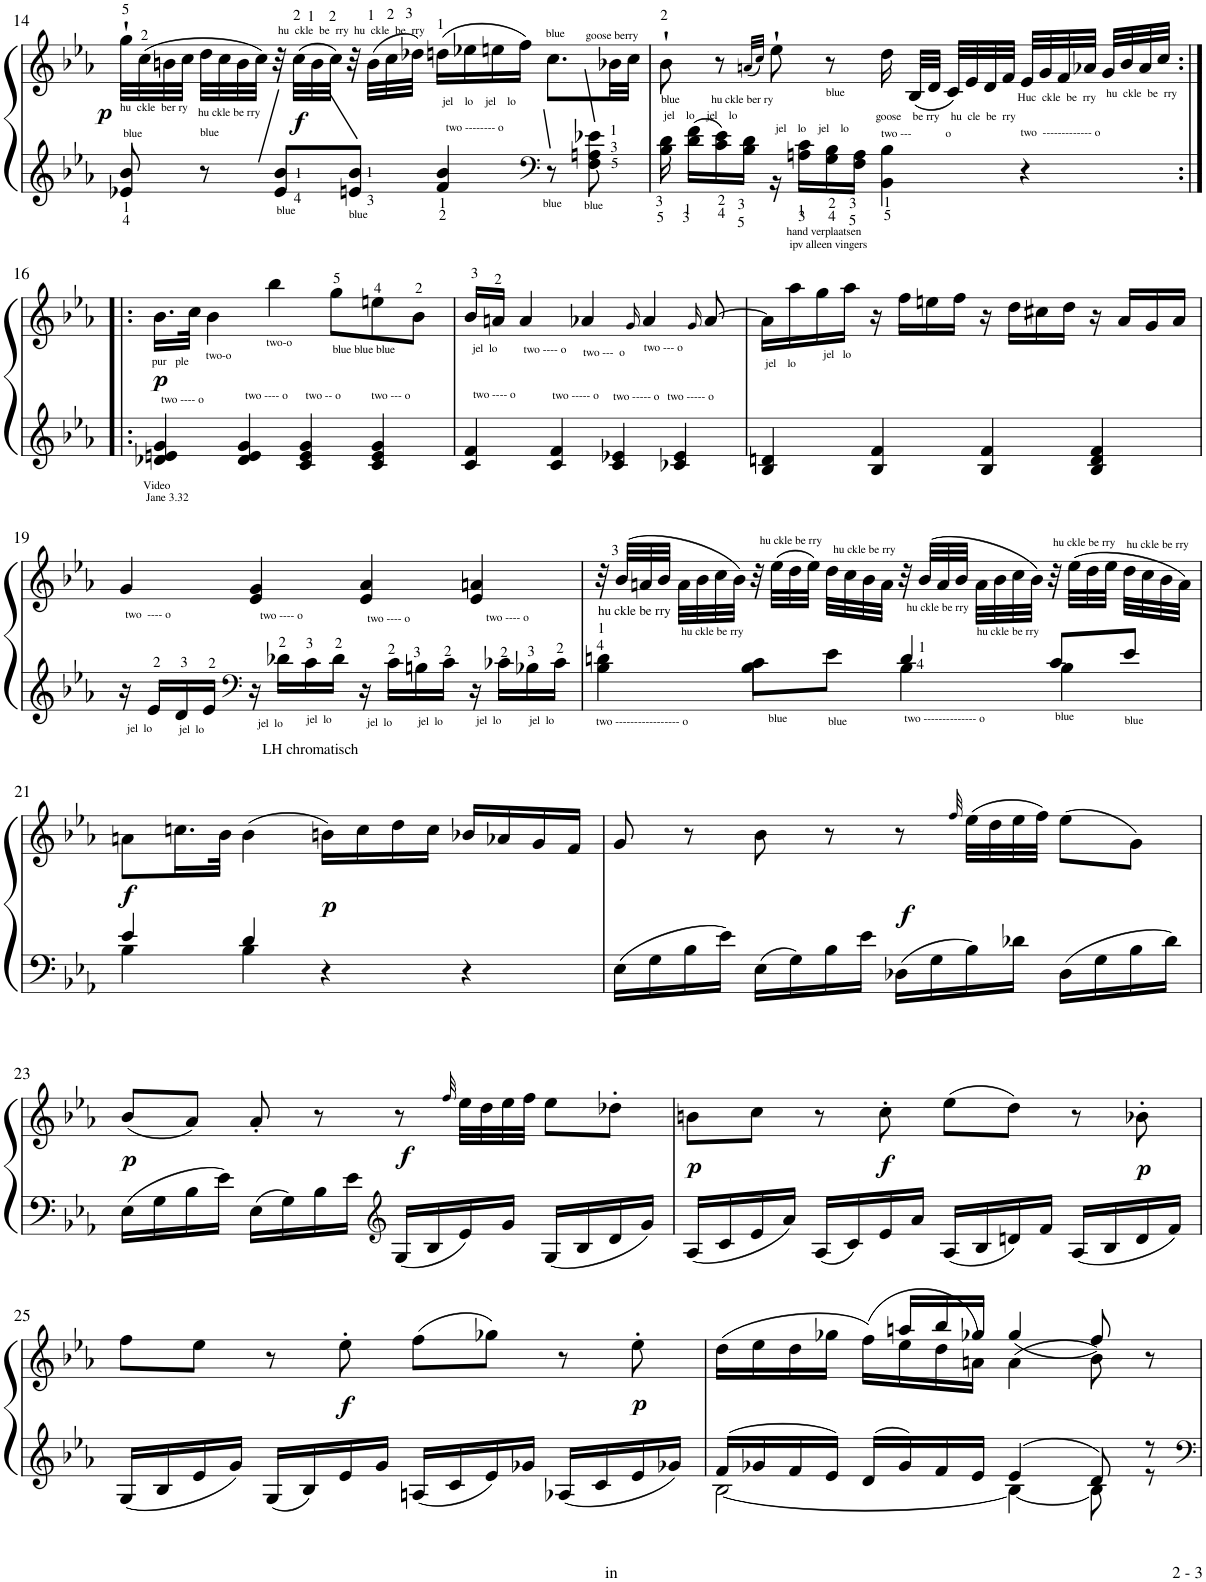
**kern	**kern	**dynam
*part1	*part1	*part1
*staff2	*staff1	*staff1/2
*I"Piano	*	*
*I'Pno.	*	*
!!LO:PB:g=z
*clefG2	*clefG2	*
*k[b-e-a-]	*k[b-e-a-]	*
*M4/4	*M4/4	*
*met(c)	*met(c)	*
=14	=14	=14
!LO:TX:a:t=blue	!	!
!LO:TX:a:t=hu  ckle  ber ry	!	!
!	!	!LO:DY:b
8e-X/ 8b-/	32gg`\LLL	p
.	(>32cc\	.
.	32bn\	.
.	32cc\JJJ	.
!	!LO:TX:b:t=hu ckle be rry	!
!LO:TX:a:t=blue	!	!
8r	32dd\LLL	.
.	32cc\	.
.	32b\	.
.	32cc\JJJ)	.
!LO:TX:b:t=blue	!	!
8e-/ 8b-/L	32r	.
!	!LO:TX:a:t=hu  ckle  be  rry	!
!	!	!LO:DY:b
.	(>32cc\LLL	f
.	32b\	.
.	32cc\JJJ)	.
!	!LO:TX:a:t=hu  ckle  be  rry	!
!LO:TX:b:t=blue	!	!
8en/ 8b-/J	32r	.
.	(32b\LLL	.
.	32cc\	.
.	32dd-X\JJJ)	.
!	!LO:TX:b:t=jel    lo    jel    lo	!
!LO:TX:a:t=two -------- o	!	!
4f/ 4b-/	(16ddn\LL	.
.	16ee-X\	.
.	16een\	.
.	16ff\JJ)	.
*clefF4	*	*
!	!LO:TX:a:t=blue	!
!LO:TX:b:t=blue	!	!
!LO:TX:a:t=goose berry	!	!
8r	8.cc\L	.
!LO:TX:b:t=blue	!	!
8F\ 8An\ 8e-X\	.	.
.	32b-X\LL	.
.	32cc\JJJ	.
=15	=15	=15
*^	*	*
!	!	!LO:TX:b:t=blue           hu ckle ber ry	!
!LO:TX:a:t=jel    lo    jel    lo	!	!	!
16ryy	16B-\ 16d\	8b-`\	.
16d\ 16f\LL	8.ryy	.	.
16c\ 16e-\	.	8r	.
16B-\ 16d\JJ	.	.	.
.	.	(<32qan/LLL	.
.	.	32qcc/JJJ)	.
!LO:TX:a:t=jel    lo    jel    lo	!	!	!
16ryy	16r	8ee-`\	.
!LO:TX:b:t=hand verplaatsen	!	!	!
!LO:TX:b:t=ipv alleen vingers	!	!	!
16An\ 16c\LL	2ryy	.	.
!	!	!LO:TX:b:t=blue	!
16G\ 16B-\	.	8r	.
16F\ 16A\JJ	.	.	.
!	!	!LO:TX:b:t=goose    be rry    hu  cle  be  rry	!
!LO:TX:a:t=two ---            o	!	!	!
4BB-\ 4B-\	.	16dd\	.
.	.	(<32B-/LLL	.
.	.	32d/JJJ	.
.	.	32c/LLL)	.
.	.	32e-/	.
.	.	32d/	.
.	.	32f/JJJ	.
!	!	!LO:TX:b:t=Huc  ckle  be  rry	!
!LO:TX:a:t=two  ------------- o	!	!	!
4r	.	32e-/LLL	.
.	.	32g/	.
.	8.ryy	32f/	.
.	.	32a-X/JJJ	.
!	!	!LO:TX:b:t=hu  ckle  be  rry	!
.	.	32g/LLL	.
.	.	32b-/	.
.	.	32a-/	.
.	.	32cc/JJJ	.
*v	*v	*	*
!!LO:LB:g=z
=16:|!|:	=16:|!|:	=16:|!|:
!	!LO:TX:b:t=pur   ple	!
!LO:TX:a:t=two ---- o	!	!
!LO:TX:b:t=Video	!	!
!LO:TX:b:t=Jane 3.32	!	!
!	!	!LO:DY:b
4d-X/ 4en/ 4g/	16.b-\LL	p
.	32cc\JJk	.
!	!LO:TX:b:t=two-o	!
.	4b-\	.
!LO:TX:a:t=two ---- o	!	!
4d-/ 4e/ 4g/	.	.
!	!LO:TX:b:t=two-o	!
.	4bb-\	.
!LO:TX:a:t=two -- o	!	!
4c/ 4e/ 4g/	.	.
!	!LO:TX:b:t=blue blue blue	!
.	8gg\L	.
!LO:TX:a:t=two --- o	!	!
4c/ 4e/ 4g/	8een\	.
.	8b-\J	.
=17	=17	=17
!	!LO:TX:b:t=jel  lo	!
!LO:TX:a:t=two ---- o	!	!
4c/ 4f/	16b-/LL	.
.	16an/JJ	.
!	!LO:TX:b:t=two ---- o	!
.	4a/	.
!LO:TX:a:t=two ----- o	!	!
4c/ 4f/	.	.
!	!LO:TX:b:t=two ---  o	!
.	4a-X/	.
!LO:TX:a:t=two ----- o	!	!
4c/ 4e-X/	.	.
.	16qg/	.
!	!LO:TX:b:t=two --- o	!
.	4a-/	.
!LO:TX:a:t=two ----- o	!	!
4c-X/ 4e-/	.	.
.	16qg/	.
.	[8a-/	.
=18	=18	=18
!	!LO:TX:b:t=jel    lo	!
4B-/ 4dn/	16a-\LL]	.
.	16aa-\	.
!	!LO:TX:b:t=jel   lo	!
.	16gg\	.
.	16aa-\JJ	.
4B-/ 4f/	16r	.
.	16ff\LL	.
.	16een\	.
.	16ff\JJ	.
4B-/ 4f/	16r	.
.	16dd\LL	.
.	16cc#X\	.
.	16dd\JJ	.
4B-/ 4d/ 4f/	16r	.
.	16a-/LL	.
.	16g/	.
.	16a-/JJ	.
!!LO:LB:g=z
=19	=19	=19
!	!LO:TX:b:t=two  ---- o	!
!LO:TX:b:t=jel  lo	!	!
16r	4g/	.
16e-/LL	.	.
!LO:TX:b:t=jel  lo	!	!
16d/	.	.
16e-/JJ	.	.
*clefF4	*	*
!	!LO:TX:b:t=two ---- o	!
!LO:TX:b:t=jel  lo	!	!
16r	4e-/ 4g/	.
!LO:TX:b:t=LH chromatisch	!	!
16d-X\LL	.	.
!LO:TX:b:t=jel  lo	!	!
16c\	.	.
16d-\JJ	.	.
!	!LO:TX:b:t=two ---- o	!
!LO:TX:b:t=jel  lo	!	!
16r	4e-/ 4a-/	.
16c\LL	.	.
!LO:TX:b:t=jel  lo	!	!
16Bn\	.	.
16c\JJ	.	.
!	!LO:TX:b:t=two ---- o	!
!LO:TX:b:t=jel  lo	!	!
16r	4e-/ 4an/	.
16c-X\LL	.	.
!LO:TX:b:t=jel  lo	!	!
16B-X\	.	.
16c-\JJ	.	.
=20	=20	=20
*^	*	*
!	!	!LO:TX:b:t=hu ckle be rry	!
!LO:TX:b:t=blue	!	!	!
!LO:TX:b:t=two ----------------- o	!	!	!
4B-\ 4dn\	4ryy	32r	.
.	.	(32b-/LLL	.
.	.	32an/	.
.	.	32b-/JJJ	.
!	!	!LO:TX:b:t=hu ckle be rry	!
.	.	32a\LLL	.
.	.	32b-\	.
.	.	32cc\	.
.	.	32b-\JJJ)	.
!	!	!LO:TX:a:t=hu ckle be rry	!
4B-\	8c\L	32r	.
.	.	(32ee-\LLL	.
.	.	32dd\	.
.	.	32ee-\JJJ)	.
!	!	!LO:TX:a:t=hu ckle be rry	!
!	!LO:TX:b:t=blue	!	!
.	8e-\J	32dd\LLL	.
.	.	32cc\	.
.	.	32b-\	.
.	.	32a\JJJ	.
!	!	!LO:TX:b:t=hu ckle be rry	!
!LO:TX:b:t=two -------------- o	!	!	!
4B-\	4d/	32r	.
.	.	(32b-/LLL	.
.	.	32a/	.
.	.	32b-/JJJ	.
!	!	!LO:TX:b:t=hu ckle be rry	!
.	.	32a\LLL	.
.	.	32b-\	.
.	.	32cc\	.
.	.	32b-\JJJ)	.
!	!	!LO:TX:a:t=hu ckle be rry	!
!LO:TX:b:t=blue	!	!	!
4B-\	8c/L	32r	.
.	.	(32ee-\LLL	.
.	.	32dd\	.
.	.	32ee-\JJJ	.
!	!	!LO:TX:a:t=hu ckle be rry	!
!	!LO:TX:b:t=blue	!	!
.	8e-/J	32dd\LLL	.
.	.	32cc\	.
.	.	32b-\	.
.	.	32a\JJJ)	.
!!LO:LB:g=z
=21	=21	=21	=21
!	!	!	!LO:DY:b
4B-\	4e-/	8an\L	f
.	.	16.ccn\L	.
.	.	32b-\JJk	.
4B-\	4d/	(4b-\	.
!	!	!	!LO:DY:b
4r	2ryy	16bn\LL)	p
.	.	16cc\	.
.	.	16dd\	.
.	.	16cc\JJ	.
4r	.	16b-X/LL	.
.	.	16a-X/	.
.	.	16g/	.
.	.	16f/JJ	.
*v	*v	*	*
=22	=22	=22
16E-\LL	8g/	.
16G\	.	.
16B-\	8r	.
16e-\JJ	.	.
16E-\LL	8b-\	.
16G\	.	.
16B-\	8r	.
16e-\JJ	.	.
!	!	!LO:DY:a=2
16D-X\LL	8r	f
16G\	.	.
.	32qff/	.
16B-\	(32ee-\LLL	.
.	32dd\	.
16d-X\JJ	32ee-\	.
.	32ff\JJJ)	.
16D-\LL	(8ee-\L	.
16G\	.	.
16B-\	8g\J)	.
16d-\JJ	.	.
!!LO:LB:g=z
=23	=23	=23
!	!	!LO:DY:b
16E-\LL	(8b-/L	p
16G\	.	.
16B-\	8a-/J)	.
16e-\JJ	.	.
16E-\LL	8a-'/	.
16G\	.	.
16B-\	8r	.
16e-\JJ	.	.
*clefG2	*	*
!	!	!LO:DY:a=2
16G/LL	8r	f
16B-/	.	.
.	32qff/	.
16e-/	32ee-\LLL	.
.	32dd\	.
16g/JJ	32ee-\	.
.	32ff\JJJ	.
16G/LL	8ee-\L	.
16B-/	.	.
16d/	8dd-X'\J	.
16g/JJ	.	.
=24	=24	=24
!	!	!LO:DY:b
16A-/LL	8bn\L	p
16c/	.	.
16e-/	8cc\J	.
16a-/JJ	.	.
16A-/LL	8r	.
16c/	.	.
!	!	!LO:DY:b
16e-/	8cc'\	f
16a-/JJ	.	.
16A-/LL	(8ee-\L	.
16B-/	.	.
16dn/	8dd\J)	.
16f/JJ	.	.
16A-/LL	8r	.
16B-/	.	.
!	!	!LO:DY:b
16d/	8b-X'\	p
16f/JJ	.	.
!!LO:LB:g=z
=25	=25	=25
16G/LL	8ff\L	.
16B-/	.	.
16e-/	8ee-\J	.
16g/JJ	.	.
16G/LL	8r	.
16B-/	.	.
!	!	!LO:DY:b
16e-/	8ee-'\	f
16g/JJ	.	.
16An/LL	(8ff\L	.
16c/	.	.
16e-/	8gg-X\J)	.
16g-X/JJ	.	.
16A-X/LL	8r	.
16c/	.	.
!	!	!LO:DY:b
16e-/	8ee-'\	p
16g-X/JJ	.	.
=26	=26	=26
*^	*^	*
16f/LL	[2B-\	(16dd\LL	16ryy	.
*	*	*v	*v	*
16g-X/	.	16ee-\	.
16f/	.	16dd\	.
16e-/JJ	.	16gg-X\JJ	.
16d/LL	.	(>16ff\LL)	.
*	*	*^	*
16g-/	.	16ee-\	16aan/LL	.
16f/	.	16dd\	16bb-/	.
16e-/JJ	.	16an\JJ)	16gg-X/JJ	.
4e-/	4B-\_	(4a\	(4gg-/	.
8d/	8B-\]	8b-\)	8ff/)	.
8r	8r	8r	8ryy	.
*v	*v	*	*	*
*	*v	*v	*
=	=	=
*-	*-	*-
